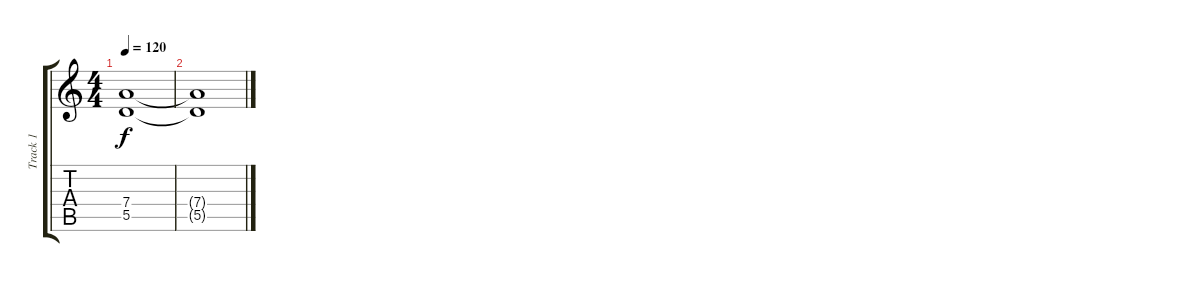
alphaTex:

\track ("Track 1" "Track 1") {instrument distortionguitar}
\staff {score tabs}
\tuning (E4 B3 G3 D3 A2 D2) {hide}
\ts (4 4)
\tempo 120
\clef g2
\ks c
(7.4 5.5).1{dy f} |
(7.4{t} 5.5{t}).1
